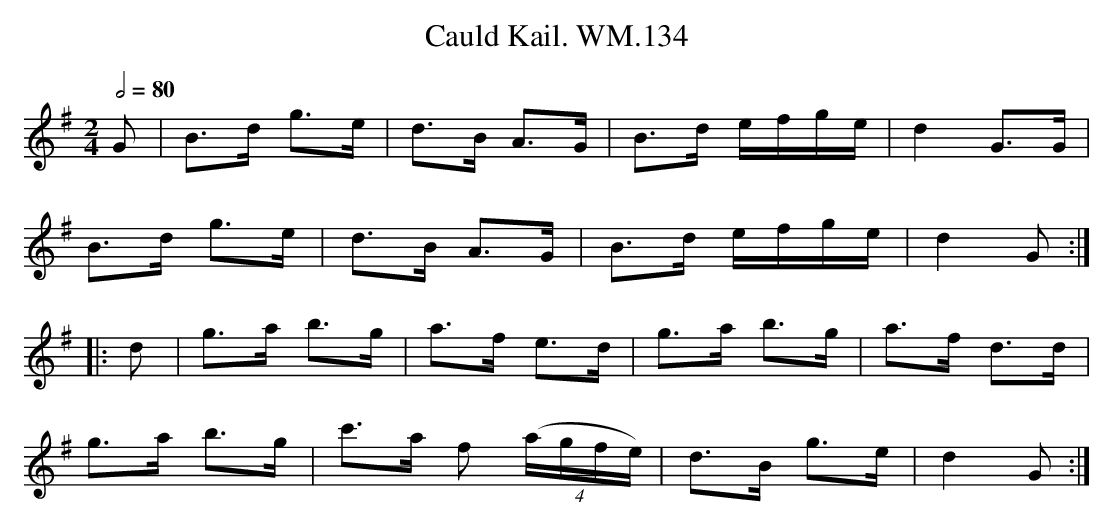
X:1
T:Cauld Kail. WM.134
M:2/4
L:1/8
Q:1/2=80
K:G
G|B>d g>e|d>B A>G|B>d e/f/g/e/|d2G>G|
B>d g>e|d>B A>G|B>d e/f/g/e/|d2G:|
|:d|g>a b>g|a>f e>d|g>a b>g|a>f d>d|
g>a b>g|c'>a f ((4a/g/f/e/)|d>B g>e|d2G:|
